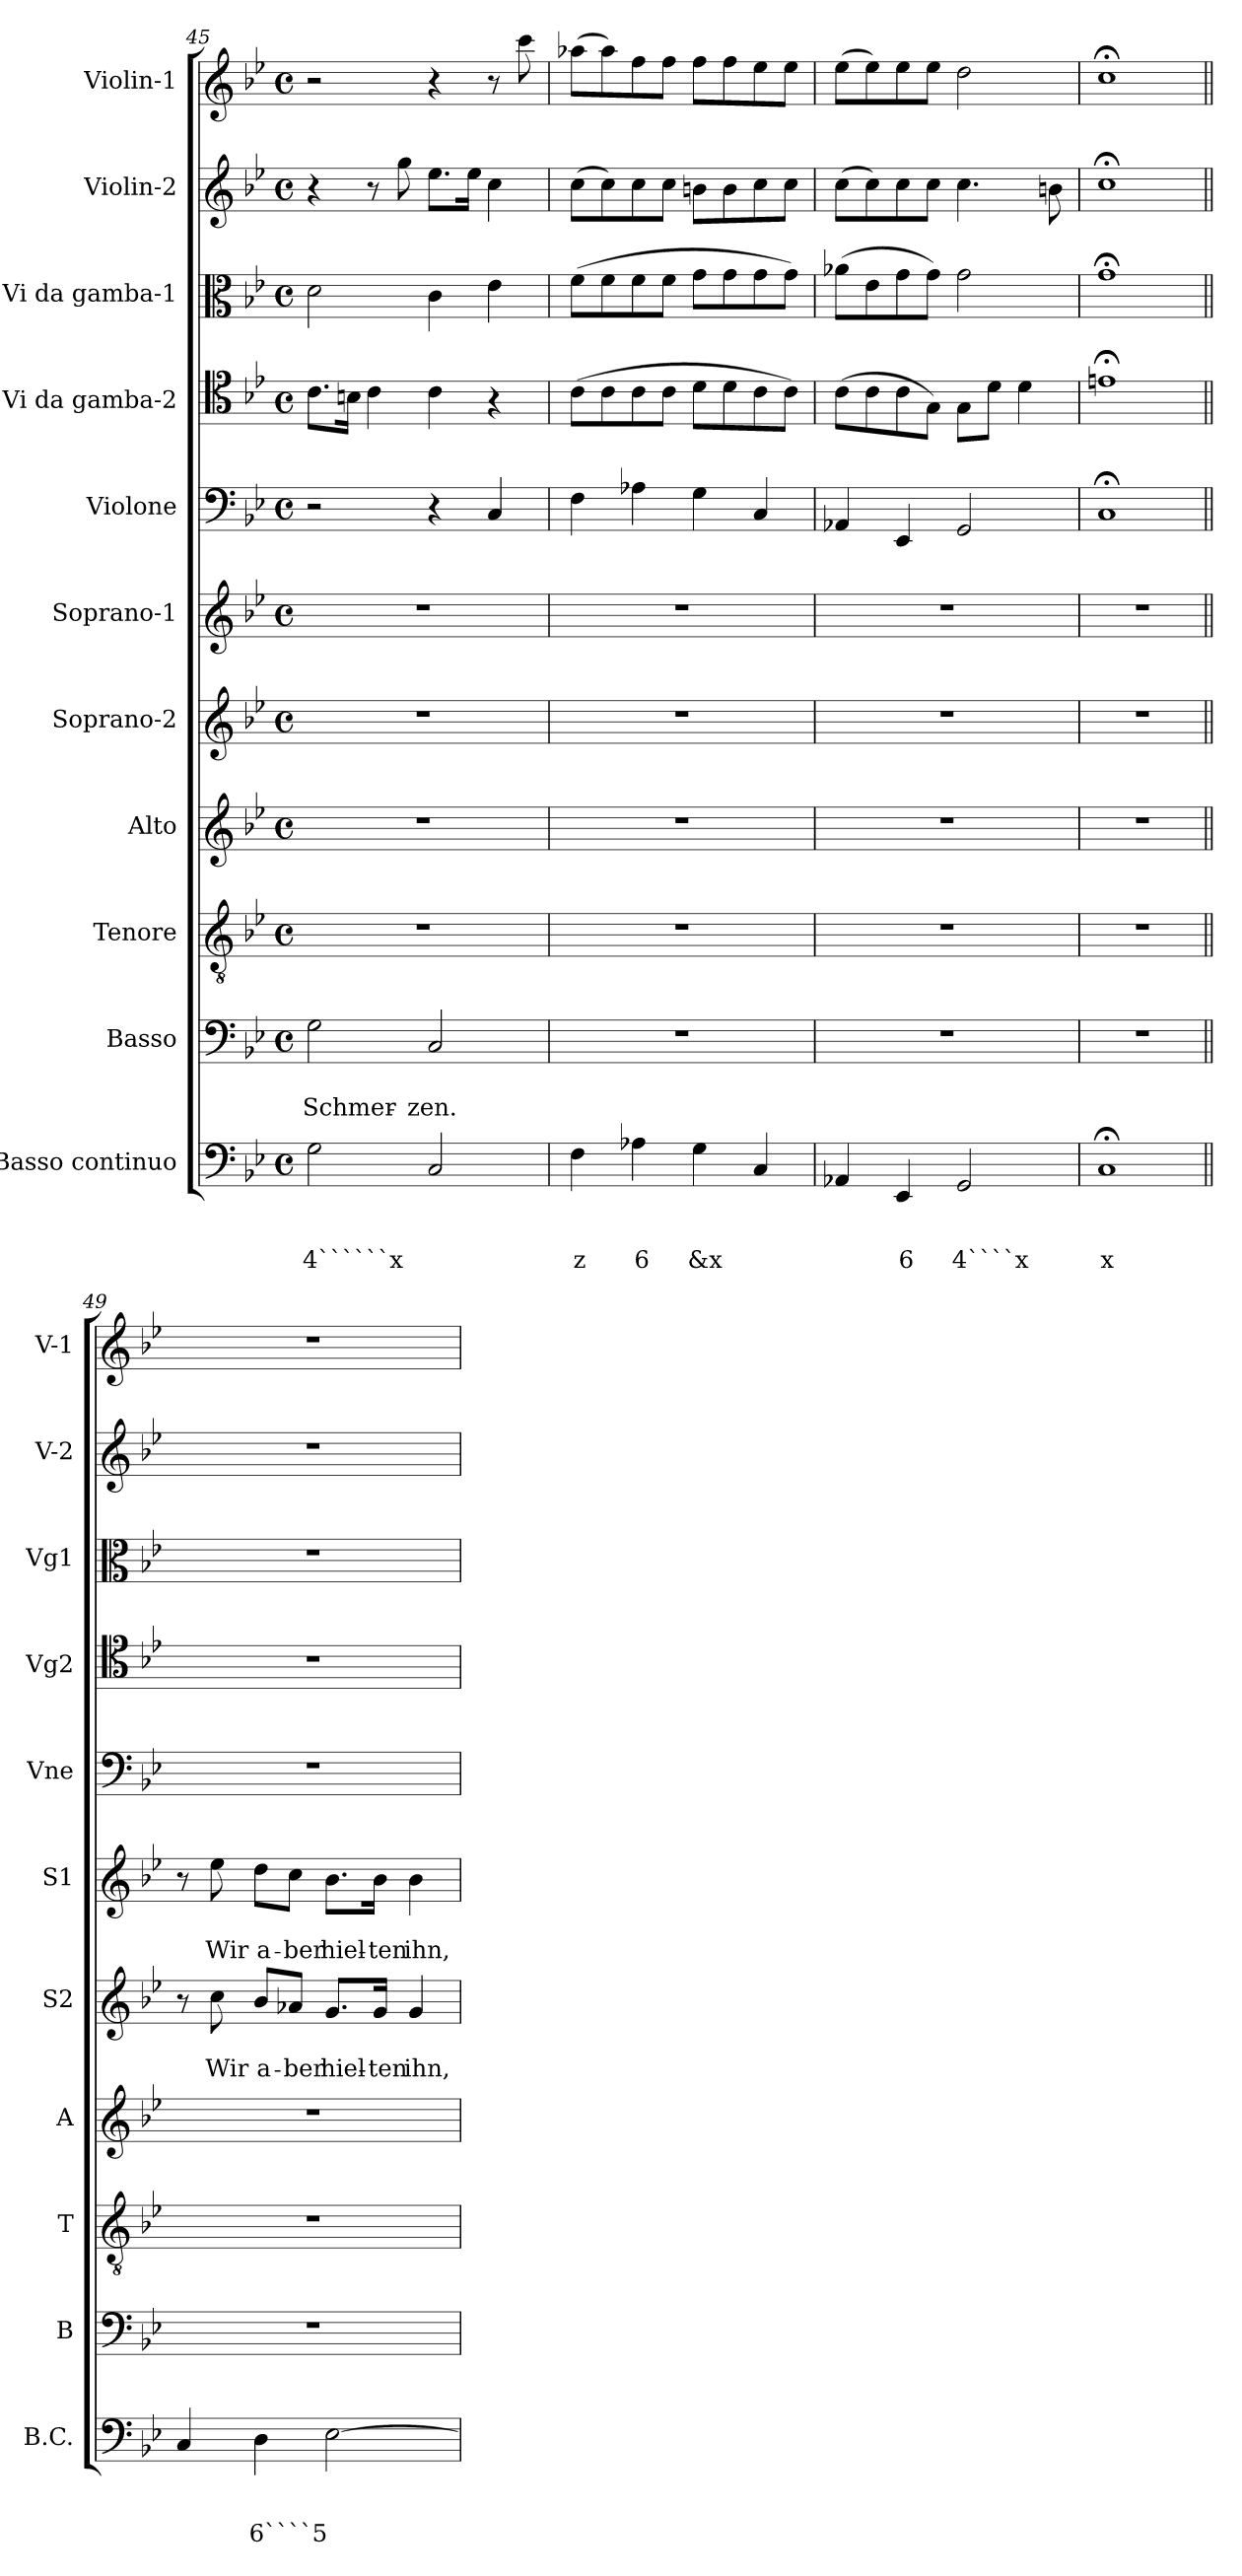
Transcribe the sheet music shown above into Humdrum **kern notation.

**kern	**text	**text	**text	**kern	**text	**text	**kern	**kern	**kern	**text	**text	**kern	**text	**text	**kern	**kern	**kern	**kern	**kern
*part11	*part11	*part11	*part11	*part10	*part10	*part10	*part9	*part8	*part7	*part7	*part7	*part6	*part6	*part6	*part5	*part4	*part3	*part2	*part1
*staff11	*staff11	*staff11	*staff11	*staff10	*staff10	*staff10	*staff9	*staff8	*staff7	*staff7	*staff7	*staff6	*staff6	*staff6	*staff5	*staff4	*staff3	*staff2	*staff1
*I"Basso continuo	*	*	*	*I"Basso	*	*	*I"Tenore	*I"Alto	*I"Soprano-2	*	*	*I"Soprano-1	*	*	*I"Violone	*I"Vi da gamba-2	*I"Vi da gamba-1	*I"Violin-2	*I"Violin-1
*I'B.C.	*	*	*	*I'B	*	*	*I'T	*I'A	*I'S2	*	*	*I'S1	*	*	*I'Vne	*I'Vg2	*I'Vg1	*I'V-2	*I'V-1
*clefF4	*	*	*	*clefF4	*	*	*clefGv2	*clefG2	*clefG2	*	*	*clefG2	*	*	*clefF4	*clefC4	*clefC3	*clefG2	*clefG2
*k[b-e-]	*	*	*	*k[b-e-]	*	*	*k[b-e-]	*k[b-e-]	*k[b-e-]	*	*	*k[b-e-]	*	*	*k[b-e-]	*k[b-e-]	*k[b-e-]	*k[b-e-]	*k[b-e-]
*B-:	*	*	*	*B-:	*	*	*B-:	*B-:	*B-:	*	*	*B-:	*	*	*B-:	*B-:	*B-:	*B-:	*B-:
*M4/4	*	*	*	*M4/4	*	*	*M4/4	*M4/4	*M4/4	*	*	*M4/4	*	*	*M4/4	*M4/4	*M4/4	*M4/4	*M4/4
*met(c)	*	*	*	*met(c)	*	*	*met(c)	*met(c)	*met(c)	*	*	*met(c)	*	*	*met(c)	*met(c)	*met(c)	*met(c)	*met(c)
=45	=45	=45	=45	=45	=45	=45	=45	=45	=45	=45	=45	=45	=45	=45	=45	=45	=45	=45	=45
!	!	!	!LO:LY:b	!	!	!LO:LY:b	!	!	!	!	!	!	!	!	!	!	!	!	!
2G\	.	.	4``````x	2G\	.	Schmer-	1r	1r	1r	.	.	1r	.	.	2r	8.c\L	2d\	4r	2r
.	.	.	.	.	.	.	.	.	.	.	.	.	.	.	.	16Bn\Jk	.	.	.
.	.	.	.	.	.	.	.	.	.	.	.	.	.	.	.	4c\	.	8r	.
.	.	.	.	.	.	.	.	.	.	.	.	.	.	.	.	.	.	8gg\	.
!	!	!	!	!	!	!LO:LY:b	!	!	!	!	!	!	!	!	!	!	!	!	!
2C/	.	.	.	2C/	.	-zen.	.	.	.	.	.	.	.	.	4r	4c\	4c\	8.ee-\L	4r
.	.	.	.	.	.	.	.	.	.	.	.	.	.	.	.	.	.	16ee-\Jk	.
.	.	.	.	.	.	.	.	.	.	.	.	.	.	.	4C/	4r	4e-\	4cc\	8r
.	.	.	.	.	.	.	.	.	.	.	.	.	.	.	.	.	.	.	8ccc\
=46	=46	=46	=46	=46	=46	=46	=46	=46	=46	=46	=46	=46	=46	=46	=46	=46	=46	=46	=46
!	!	!	!LO:LY:b	!	!	!	!	!	!	!	!	!	!	!	!	!	!	!	!
4F\	.	.	z	1r	.	.	1r	1r	1r	.	.	1r	.	.	4F\	(>8c\L	(>8f\L	(>8cc\L	(>8aa-X\L
.	.	.	.	.	.	.	.	.	.	.	.	.	.	.	.	8c\	8f\	8cc\)	8aa-\)
!	!	!	!LO:LY:b	!	!	!	!	!	!	!	!	!	!	!	!	!	!	!	!
4A-X\	.	.	6	.	.	.	.	.	.	.	.	.	.	.	4A-X\	8c\	8f\	8cc\	8ff\
.	.	.	.	.	.	.	.	.	.	.	.	.	.	.	.	8c\J	8f\J	8cc\J	8ff\J
!	!	!	!LO:LY:b	!	!	!	!	!	!	!	!	!	!	!	!	!	!	!	!
4G\	.	.	&x	.	.	.	.	.	.	.	.	.	.	.	4G\	8d\L	8g\L	8bn\L	8ff\L
.	.	.	.	.	.	.	.	.	.	.	.	.	.	.	.	8d\	8g\	8b\	8ff\
4C/	.	.	.	.	.	.	.	.	.	.	.	.	.	.	4C/	8c\	8g\	8cc\	8ee-\
.	.	.	.	.	.	.	.	.	.	.	.	.	.	.	.	8c\J)	8g\J)	8cc\J	8ee-\J
=47	=47	=47	=47	=47	=47	=47	=47	=47	=47	=47	=47	=47	=47	=47	=47	=47	=47	=47	=47
4AA-X/	.	.	.	1r	.	.	1r	1r	1r	.	.	1r	.	.	4AA-X/	(>8c\L	(>8a-X\L	(>8cc\L	(>8ee-\L
.	.	.	.	.	.	.	.	.	.	.	.	.	.	.	.	8c\	8e-\	8cc\)	8ee-\)
!	!	!	!LO:LY:b	!	!	!	!	!	!	!	!	!	!	!	!	!	!	!	!
4EE-/	.	.	6	.	.	.	.	.	.	.	.	.	.	.	4EE-/	8c\	8g\	8cc\	8ee-\
.	.	.	.	.	.	.	.	.	.	.	.	.	.	.	.	8G\J)	8g\J)	8cc\J	8ee-\J
!	!	!	!LO:LY:b	!	!	!	!	!	!	!	!	!	!	!	!	!	!	!	!
2GG/	.	.	4````x	.	.	.	.	.	.	.	.	.	.	.	2GG/	8G\L	2g\	4.cc\	2dd\
.	.	.	.	.	.	.	.	.	.	.	.	.	.	.	.	8d\J	.	.	.
.	.	.	.	.	.	.	.	.	.	.	.	.	.	.	.	4d\	.	.	.
.	.	.	.	.	.	.	.	.	.	.	.	.	.	.	.	.	.	8bn\	.
=48	=48	=48	=48	=48	=48	=48	=48	=48	=48	=48	=48	=48	=48	=48	=48	=48	=48	=48	=48
!	!	!	!LO:LY:b	!	!	!	!	!	!	!	!	!	!	!	!	!	!	!	!
1C;<	.	.	x	1r	.	.	1r	1r	1r	.	.	1r	.	.	1C;<	1en;<	1g;<	1cc;<	1cc;<
!!LO:PB:g=z
=49||	=49||	=49||	=49||	=49||	=49||	=49||	=49||	=49||	=49||	=49||	=49||	=49||	=49||	=49||	=49||	=49||	=49||	=49||	=49||
4C/	.	.	.	1r	.	.	1r	1r	8r	.	.	8r	.	.	1r	1r	1r	1r	1r
!	!	!	!	!	!	!	!	!	!	!	!LO:LY:b	!	!	!LO:LY:b	!	!	!	!	!
.	.	.	.	.	.	.	.	.	8cc\	.	Wir	8ee-\	.	Wir	.	.	.	.	.
!	!	!	!LO:LY:b	!	!	!	!	!	!	!	!LO:LY:b	!	!	!LO:LY:b	!	!	!	!	!
4D\	.	.	6````5	.	.	.	.	.	8b-/L	.	a-	8dd\L	.	a-	.	.	.	.	.
!	!	!	!	!	!	!	!	!	!	!	!LO:LY:b	!	!	!LO:LY:b	!	!	!	!	!
.	.	.	.	.	.	.	.	.	8a-X/J	.	-ber	8cc\J	.	-ber	.	.	.	.	.
!	!	!	!	!	!	!	!	!	!	!	!LO:LY:b	!	!	!LO:LY:b	!	!	!	!	!
[2E-\	.	.	.	.	.	.	.	.	8.g/L	.	hiel-	8.b-\L	.	hiel-	.	.	.	.	.
!	!	!	!	!	!	!	!	!	!	!	!LO:LY:b	!	!	!LO:LY:b	!	!	!	!	!
.	.	.	.	.	.	.	.	.	16g/Jk	.	-ten	16b-\Jk	.	-ten	.	.	.	.	.
!	!	!	!	!	!	!	!	!	!	!	!LO:LY:b	!	!	!LO:LY:b	!	!	!	!	!
.	.	.	.	.	.	.	.	.	4g/	.	ihn,	4b-\	.	ihn,	.	.	.	.	.
=	=	=	=	=	=	=	=	=	=	=	=	=	=	=	=	=	=	=	=
*-	*-	*-	*-	*-	*-	*-	*-	*-	*-	*-	*-	*-	*-	*-	*-	*-	*-	*-	*-
